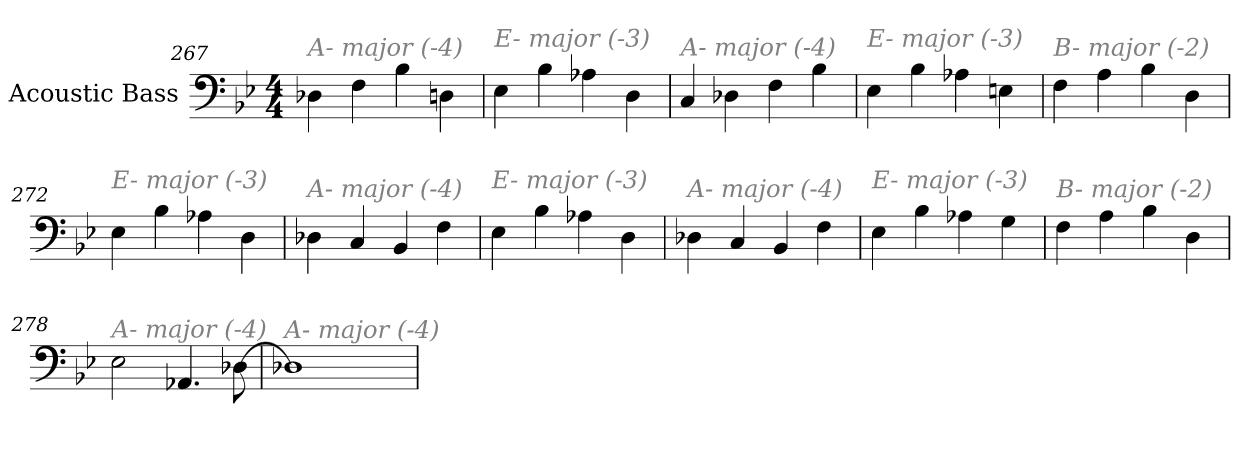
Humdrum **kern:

**kern
*part1
*staff1
*I"Acoustic Bass
*clefF4
*ITrd7c12
*k[b-e-]
*B-:
*M4/4
=267
!LO:TX:i:color=#808080:t=A- major (-4)
4DD-X
4FF
4BB-
4DDn
=268
!LO:TX:i:color=#808080:t=E- major (-3)
4EE-
4BB-
4AA-X
4DD
=269
!LO:TX:i:color=#808080:t=A- major (-4)
4CC
4DD-X
4FF
4BB-
=270
!LO:TX:i:color=#808080:t=E- major (-3)
4EE-
4BB-
4AA-X
4EEn
=271
!LO:TX:i:color=#808080:t=B- major (-2)
4FF
4AA
4BB-
4DD
=272
!LO:TX:i:color=#808080:t=E- major (-3)
4EE-
4BB-
4AA-X
4DD
=273
!LO:TX:i:color=#808080:t=A- major (-4)
4DD-X
4CC
4BBB-
4FF
=274
!LO:TX:i:color=#808080:t=E- major (-3)
4EE-
4BB-
4AA-X
4DD
=275
!LO:TX:i:color=#808080:t=A- major (-4)
4DD-X
4CC
4BBB-
4FF
=276
!LO:TX:i:color=#808080:t=E- major (-3)
4EE-
4BB-
4AA-X
4GG
=277
!LO:TX:i:color=#808080:t=B- major (-2)
4FF
4AA
4BB-
4DD
=278
!LO:TX:i:color=#808080:t=A- major (-4)
2EE-
4.AAA-X
[8DD-X
=279
!LO:TX:i:color=#808080:t=A- major (-4)
1DD-X]
=
*-
